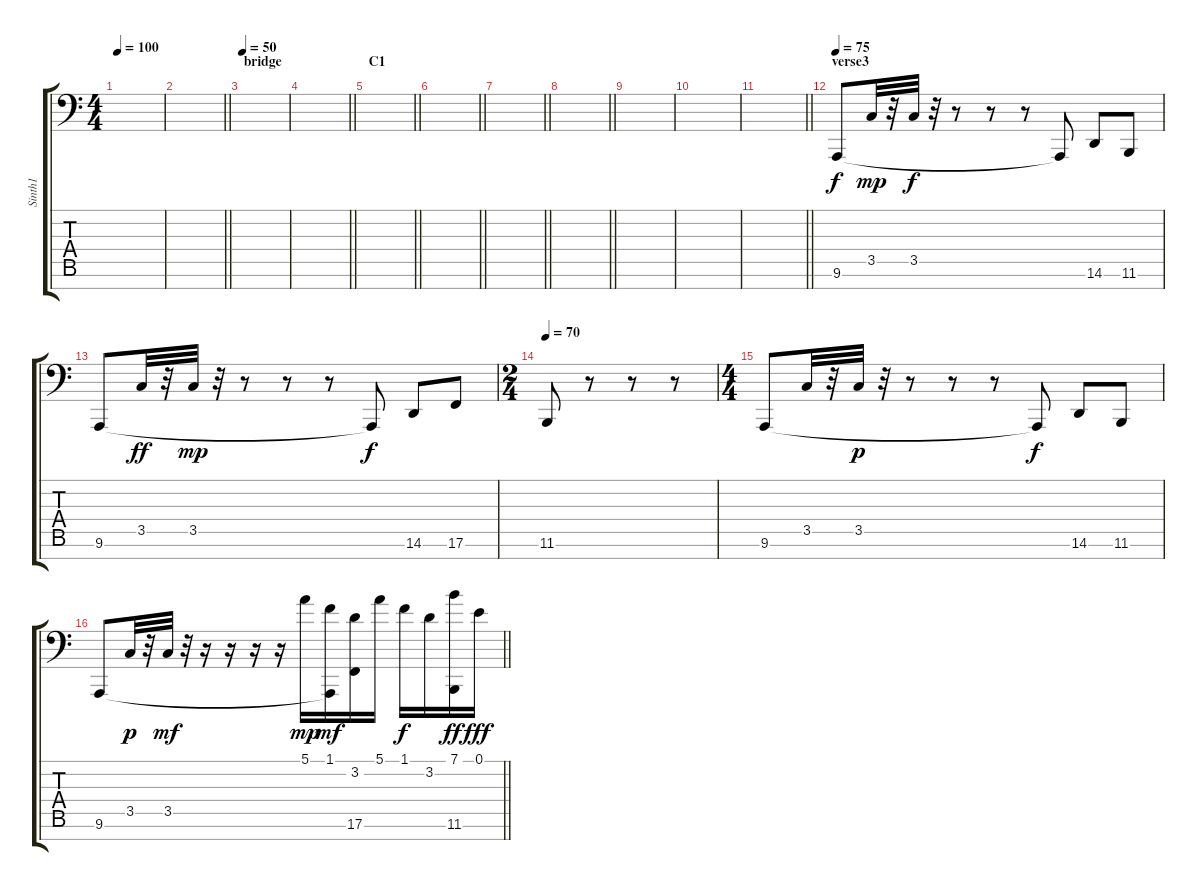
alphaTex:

\track ("Sinth1" "Sinth1") {instrument lead1square}
\staff {score tabs}
\tuning (E4 B3 G3 D3 A2 C1 C-1) {hide}
\ts (4 4)
\tempo 100
\clef f4
\ks c
|
\barLineRight lightlight
|
\section ("" "bridge")
\tempo 50
|
\barLineRight lightlight
|
\section ("" "C1")
\barLineRight lightlight
|
\barLineRight lightlight
|
\barLineRight lightlight
|
\barLineRight lightlight
|
|
|
\barLineRight lightlight
|
\section ("" "verse3")
\tempo 75
9.6.8 3.5.32{dy mp} r.32 3.5.32{dy f} r.32 r.8 r.8 r.8 9.6{t}.8 14.6.8 11.6.8 |
9.6.8 3.5.32{dy ff} r.32 3.5.32{dy mp} r.32 r.8 r.8 r.8 9.6{t}.8{dy f} 14.6.8 17.6.8 |
\ts (2 4)
\tempo 70
11.6.8 r.8 r.8 r.8 |
\ts (4 4)
9.6.8 3.5.32 r.32 3.5.32{dy p} r.32 r.8 r.8 r.8 9.6{t}.8{dy f} 14.6.8 11.6.8 |
\barLineRight lightlight
9.6.8 3.5.32{dy p} r.32 3.5.32{dy mf} r.32 r.16 r.16 r.16 r.16 5.1.16{dy mp} (1.1 9.6{t}).16{dy mf} (3.2 17.6).16 5.1.16 1.1.16{dy f} 3.2.16 (7.1 11.6).16{dy ff} 0.1.16{dy fff}
